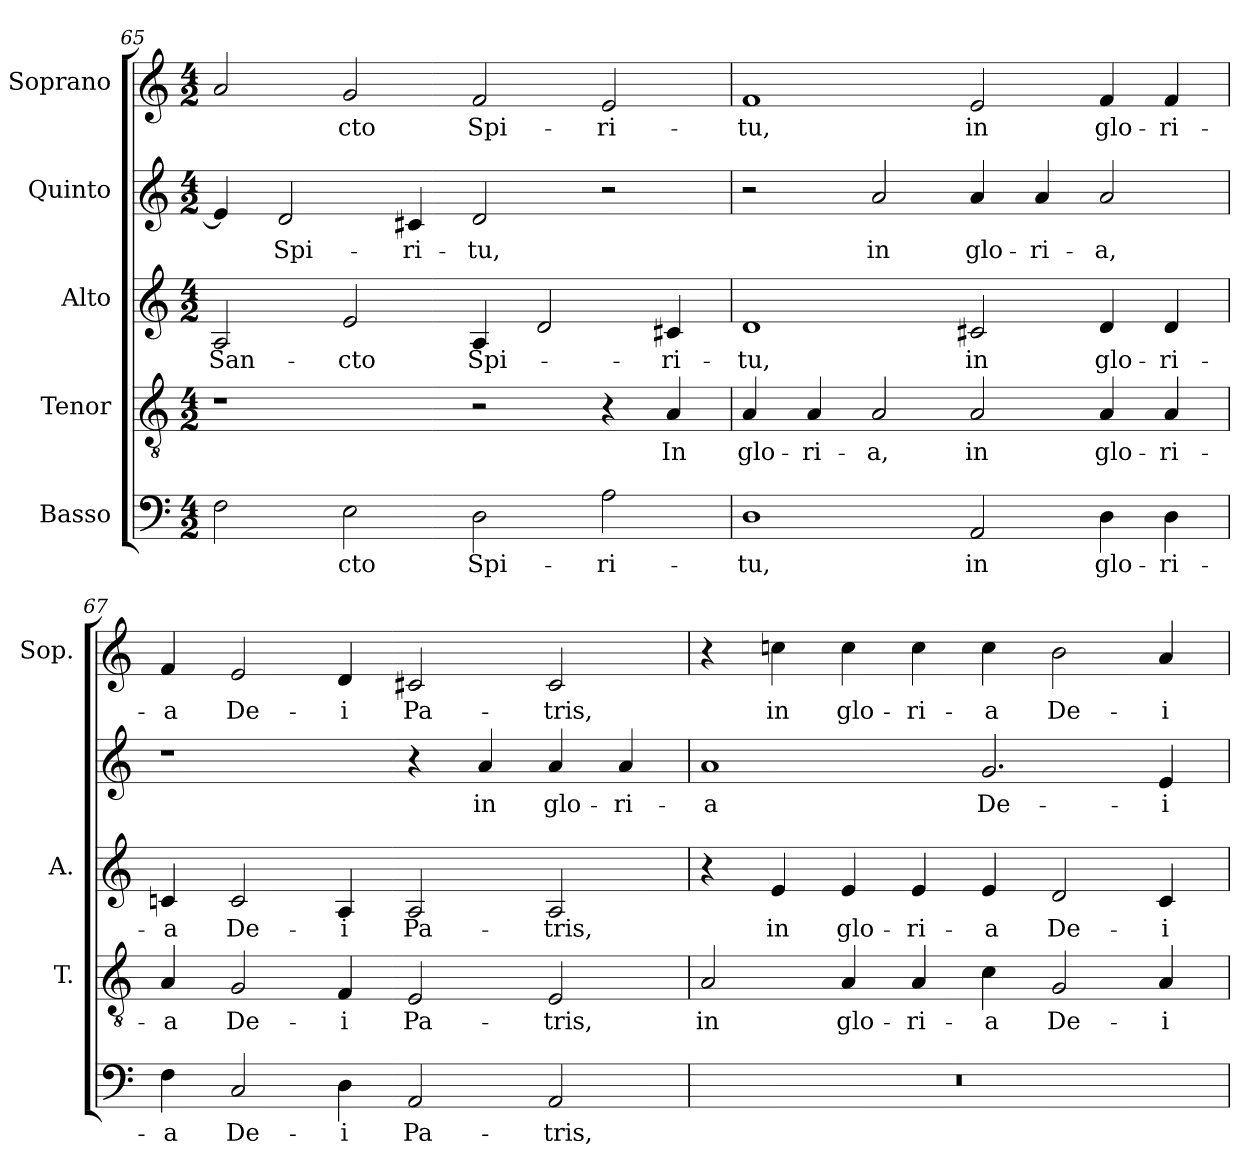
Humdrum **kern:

**kern	**text	**kern	**text	**kern	**text	**kern	**text	**kern	**text
*part5	*part5	*part4	*part4	*part3	*part3	*part2	*part2	*part1	*part1
*staff5	*staff5	*staff4	*staff4	*staff3	*staff3	*staff2	*staff2	*staff1	*staff1
*I"Basso	*	*I"Tenor	*	*I"Alto	*	*I"Quinto	*	*I"Soprano	*
*	*	*I'T.	*	*I'A.	*	*	*	*I'Sop.	*
!!LO:LB:g=z
*clefF4	*	*clefGv2	*	*clefG2	*	*clefG2	*	*clefG2	*
*	*	*ITrd7c12	*	*	*	*	*	*	*
*k[]	*	*k[]	*	*k[]	*	*k[]	*	*k[]	*
*C:	*	*C:	*	*C:	*	*C:	*	*C:	*
*M4/2	*	*M4/2	*	*M4/2	*	*M4/2	*	*M4/2	*
=65	=65	=65	=65	=65	=65	=65	=65	=65	=65
!	!	!	!	!	!LO:LY:b:color=#000000	!	!	!	!
2Fi\	.	1r	.	2Ai/	San-	4ei/]	.	2ai/	.
!	!	!	!	!	!	!	!LO:LY:b:color=#000000	!	!
.	.	.	.	.	.	2di/	Spi-	.	.
!	!LO:LY:b:color=#000000	!	!	!	!	!	!	!	!
!	!	!	!	!	!LO:LY:b:color=#000000	!	!	!	!
!	!	!	!	!	!	!	!	!	!LO:LY:b:color=#000000
2Ei\	-cto	.	.	2ei/	-cto	.	.	2gi/	-cto
!	!	!	!	!	!	!	!LO:LY:b:color=#000000	!	!
.	.	.	.	.	.	4c#Xi/	-ri-	.	.
!	!LO:LY:b:color=#000000	!	!	!	!	!	!	!	!
!	!	!	!	!	!LO:LY:b:color=#000000	!	!	!	!
!	!	!	!	!	!	!	!LO:LY:b:color=#000000	!	!
!	!	!	!	!	!	!	!	!	!LO:LY:b:color=#000000
2Di\	Spi-	2r	.	4Ai/	Spi-	2di/	-tu,	2fi/	Spi-
.	.	.	.	2di/	.	.	.	.	.
!	!LO:LY:b:color=#000000	!	!	!	!	!	!	!	!
!	!	!	!	!	!	!	!	!	!LO:LY:b:color=#000000
2Ai\	-ri-	4r	.	.	.	2r	.	2ei/	-ri-
!	!	!	!LO:LY:b:color=#000000	!	!	!	!	!	!
!	!	!	!	!	!LO:LY:b:color=#000000	!	!	!	!
.	.	4AAi/	In	4c#Xi/	-ri-	.	.	.	.
=66	=66	=66	=66	=66	=66	=66	=66	=66	=66
!	!LO:LY:b:color=#000000	!	!	!	!	!	!	!	!
!	!	!	!LO:LY:b:color=#000000	!	!	!	!	!	!
!	!	!	!	!	!LO:LY:b:color=#000000	!	!	!	!
!	!	!	!	!	!	!	!	!	!LO:LY:b:color=#000000
1Di	-tu,	4AAi/	glo-	1di	-tu,	2r	.	1fi	-tu,
!	!	!	!LO:LY:b:color=#000000	!	!	!	!	!	!
.	.	4AAi/	-ri-	.	.	.	.	.	.
!	!	!	!LO:LY:b:color=#000000	!	!	!	!	!	!
!	!	!	!	!	!	!	!LO:LY:b:color=#000000	!	!
.	.	2AAi/	-a,	.	.	2ai/	in	.	.
!	!LO:LY:b:color=#000000	!	!	!	!	!	!	!	!
!	!	!	!LO:LY:b:color=#000000	!	!	!	!	!	!
!	!	!	!	!	!LO:LY:b:color=#000000	!	!	!	!
!	!	!	!	!	!	!	!LO:LY:b:color=#000000	!	!
!	!	!	!	!	!	!	!	!	!LO:LY:b:color=#000000
2AAi/	in	2AAi/	in	2c#Xi/	in	4ai/	glo-	2ei/	in
!	!	!	!	!	!	!	!LO:LY:b:color=#000000	!	!
.	.	.	.	.	.	4ai/	-ri-	.	.
!	!LO:LY:b:color=#000000	!	!	!	!	!	!	!	!
!	!	!	!LO:LY:b:color=#000000	!	!	!	!	!	!
!	!	!	!	!	!LO:LY:b:color=#000000	!	!	!	!
!	!	!	!	!	!	!	!LO:LY:b:color=#000000	!	!
!	!	!	!	!	!	!	!	!	!LO:LY:b:color=#000000
4Di\	glo-	4AAi/	glo-	4di/	glo-	2ai/	-a,	4fi/	glo-
!	!LO:LY:b:color=#000000	!	!	!	!	!	!	!	!
!	!	!	!LO:LY:b:color=#000000	!	!	!	!	!	!
!	!	!	!	!	!LO:LY:b:color=#000000	!	!	!	!
!	!	!	!	!	!	!	!	!	!LO:LY:b:color=#000000
4Di\	-ri-	4AAi/	-ri-	4di/	-ri-	.	.	4fi/	-ri-
=67	=67	=67	=67	=67	=67	=67	=67	=67	=67
!	!LO:LY:b:color=#000000	!	!	!	!	!	!	!	!
!	!	!	!LO:LY:b:color=#000000	!	!	!	!	!	!
!	!	!	!	!	!LO:LY:b:color=#000000	!	!	!	!
!	!	!	!	!	!	!	!	!	!LO:LY:b:color=#000000
4Fi\	-a	4AAi/	-a	4cni/	-a	1r	.	4fi/	-a
!	!LO:LY:b:color=#000000	!	!	!	!	!	!	!	!
!	!	!	!LO:LY:b:color=#000000	!	!	!	!	!	!
!	!	!	!	!	!LO:LY:b:color=#000000	!	!	!	!
!	!	!	!	!	!	!	!	!	!LO:LY:b:color=#000000
2Ci/	De-	2GGi/	De-	2ci/	De-	.	.	2ei/	De-
!	!LO:LY:b:color=#000000	!	!	!	!	!	!	!	!
!	!	!	!LO:LY:b:color=#000000	!	!	!	!	!	!
!	!	!	!	!	!LO:LY:b:color=#000000	!	!	!	!
!	!	!	!	!	!	!	!	!	!LO:LY:b:color=#000000
4Di\	-i	4FFi/	-i	4Ai/	-i	.	.	4di/	-i
!	!LO:LY:b:color=#000000	!	!	!	!	!	!	!	!
!	!	!	!LO:LY:b:color=#000000	!	!	!	!	!	!
!	!	!	!	!	!LO:LY:b:color=#000000	!	!	!	!
!	!	!	!	!	!	!	!	!	!LO:LY:b:color=#000000
2AAi/	Pa-	2EEi/	Pa-	2Ai/	Pa-	4r	.	2c#Xi/	Pa-
!	!	!	!	!	!	!	!LO:LY:b:color=#000000	!	!
.	.	.	.	.	.	4ai/	in	.	.
!	!LO:LY:b:color=#000000	!	!	!	!	!	!	!	!
!	!	!	!LO:LY:b:color=#000000	!	!	!	!	!	!
!	!	!	!	!	!LO:LY:b:color=#000000	!	!	!	!
!	!	!	!	!	!	!	!LO:LY:b:color=#000000	!	!
!	!	!	!	!	!	!	!	!	!LO:LY:b:color=#000000
2AAi/	-tris,	2EEi/	-tris,	2Ai/	-tris,	4ai/	glo-	2c#i/	-tris,
!	!	!	!	!	!	!	!LO:LY:b:color=#000000	!	!
.	.	.	.	.	.	4ai/	-ri-	.	.
=68	=68	=68	=68	=68	=68	=68	=68	=68	=68
!LO:N:vis=1	!	!	!	!	!	!	!	!	!
!	!	!	!LO:LY:b:color=#000000	!	!	!	!	!	!
!	!	!	!	!	!	!	!LO:LY:b:color=#000000	!	!
0r	.	2AAi/	in	4r	.	1ai	-a	4r	.
!	!	!	!	!	!LO:LY:b:color=#000000	!	!	!	!
!	!	!	!	!	!	!	!	!	!LO:LY:b:color=#000000
.	.	.	.	4ei/	in	.	.	4ccni\	in
!	!	!	!LO:LY:b:color=#000000	!	!	!	!	!	!
!	!	!	!	!	!LO:LY:b:color=#000000	!	!	!	!
!	!	!	!	!	!	!	!	!	!LO:LY:b:color=#000000
.	.	4AAi/	glo-	4ei/	glo-	.	.	4cci\	glo-
!	!	!	!LO:LY:b:color=#000000	!	!	!	!	!	!
!	!	!	!	!	!LO:LY:b:color=#000000	!	!	!	!
!	!	!	!	!	!	!	!	!	!LO:LY:b:color=#000000
.	.	4AAi/	-ri-	4ei/	-ri-	.	.	4cci\	-ri-
!	!	!	!LO:LY:b:color=#000000	!	!	!	!	!	!
!	!	!	!	!	!LO:LY:b:color=#000000	!	!	!	!
!	!	!	!	!	!	!	!LO:LY:b:color=#000000	!	!
!	!	!	!	!	!	!	!	!	!LO:LY:b:color=#000000
.	.	4Ci\	-a	4ei/	-a	2.gi/	De-	4cci\	-a
!	!	!	!LO:LY:b:color=#000000	!	!	!	!	!	!
!	!	!	!	!	!LO:LY:b:color=#000000	!	!	!	!
!	!	!	!	!	!	!	!	!	!LO:LY:b:color=#000000
.	.	2GGi/	De-	2di/	De-	.	.	2bi\	De-
!	!	!	!LO:LY:b:color=#000000	!	!	!	!	!	!
!	!	!	!	!	!LO:LY:b:color=#000000	!	!	!	!
!	!	!	!	!	!	!	!LO:LY:b:color=#000000	!	!
!	!	!	!	!	!	!	!	!	!LO:LY:b:color=#000000
.	.	4AAi/	-i	4ci/	-i	4ei/	-i	4ai/	-i
=	=	=	=	=	=	=	=	=	=
*-	*-	*-	*-	*-	*-	*-	*-	*-	*-
